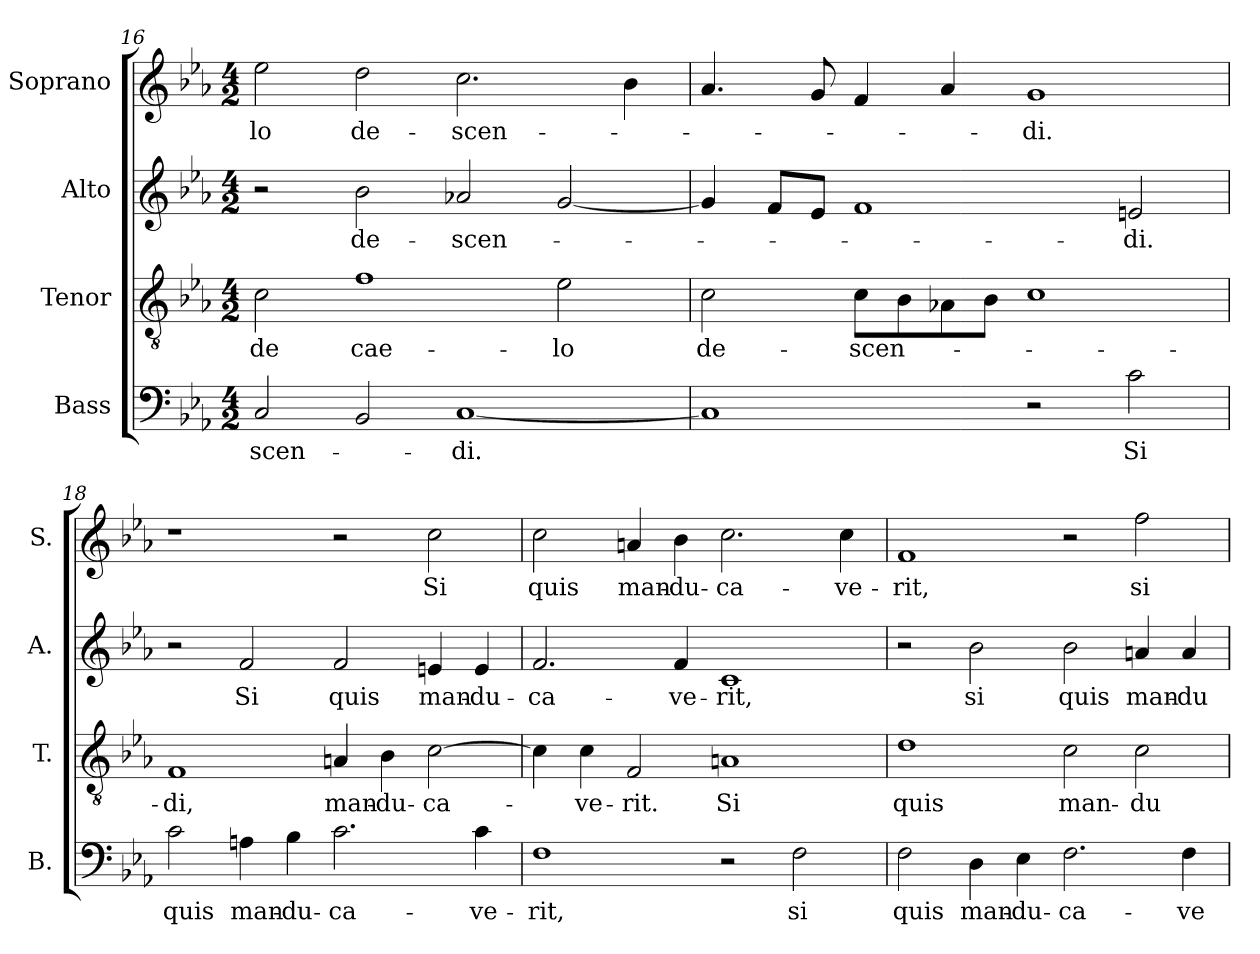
**kern	**text	**kern	**text	**kern	**text	**kern	**text
*part4	*part4	*part3	*part3	*part2	*part2	*part1	*part1
*staff4	*staff4	*staff3	*staff3	*staff2	*staff2	*staff1	*staff1
*I"Bass	*	*I"Tenor	*	*I"Alto	*	*I"Soprano	*
*I'B.	*	*I'T.	*	*I'A.	*	*I'S.	*
!!LO:LB:g=z
*clefF4	*	*clefGv2	*	*clefG2	*	*clefG2	*
*	*	*ITrd7c12	*	*	*	*	*
*k[b-e-a-]	*	*k[b-e-a-]	*	*k[b-e-a-]	*	*k[b-e-a-]	*
*E-:	*	*E-:	*	*E-:	*	*E-:	*
*M4/2	*	*M4/2	*	*M4/2	*	*M4/2	*
=16	=16	=16	=16	=16	=16	=16	=16
!	!LO:LY:b:color=#000000	!	!	!	!	!	!
!	!	!	!LO:LY:b:color=#000000	!	!	!	!
!	!	!	!	!	!	!	!LO:LY:b:color=#000000
2Ci/	-scen-	2Ci\	de	2r	.	2ee-i\	-lo
!	!	!	!LO:LY:b:color=#000000	!	!	!	!
!	!	!	!	!	!LO:LY:b:color=#000000	!	!
!	!	!	!	!	!	!	!LO:LY:b:color=#000000
2BB-i/	.	1Fi	cae-	2b-i\	de-	2ddi\	de-
!	!LO:LY:b:color=#000000	!	!	!	!	!	!
!	!	!	!	!	!LO:LY:b:color=#000000	!	!
!	!	!	!	!	!	!	!LO:LY:b:color=#000000
[<1Ci	-di.	.	.	2a-Xi/	-scen-	2.cci\	-scen-
!	!	!	!LO:LY:b:color=#000000	!	!	!	!
.	.	2E-i\	-lo	[<2gi/	.	.	.
.	.	.	.	.	.	4b-i\	.
=17	=17	=17	=17	=17	=17	=17	=17
!	!	!	!LO:LY:b:color=#000000	!	!	!	!
1Ci]	.	2Ci\	de-	4gi/]	.	4.a-i/	.
.	.	.	.	8fi/L	.	.	.
.	.	.	.	8e-i/J	.	8gi/	.
!	!	!	!LO:LY:b:color=#000000	!	!	!	!
.	.	8Ci\L	-scen-	1fi	.	4fi/	.
.	.	8BB-i\	.	.	.	.	.
.	.	8AA-Xi\	.	.	.	4a-i/	.
.	.	8BB-i\J	.	.	.	.	.
!	!	!	!	!	!	!	!LO:LY:b:color=#000000
2r	.	1Ci	.	.	.	1gi	-di.
!	!LO:LY:b:color=#000000	!	!	!	!	!	!
!	!	!	!	!	!LO:LY:b:color=#000000	!	!
2ci\	Si	.	.	2eni/	-di.	.	.
=18	=18	=18	=18	=18	=18	=18	=18
!	!LO:LY:b:color=#000000	!	!	!	!	!	!
!	!	!	!LO:LY:b:color=#000000	!	!	!	!
2ci\	quis	1FFi	-di,	2r	.	1r	.
!	!LO:LY:b:color=#000000	!	!	!	!	!	!
!	!	!	!	!	!LO:LY:b:color=#000000	!	!
4Ani\	man-	.	.	2fi/	Si	.	.
!	!LO:LY:b:color=#000000	!	!	!	!	!	!
4B-i\	-du-	.	.	.	.	.	.
!	!LO:LY:b:color=#000000	!	!	!	!	!	!
!	!	!	!LO:LY:b:color=#000000	!	!	!	!
!	!	!	!	!	!LO:LY:b:color=#000000	!	!
2.ci\	-ca-	4AAni/	man-	2fi/	quis	2r	.
!	!	!	!LO:LY:b:color=#000000	!	!	!	!
.	.	4BB-i\	-du-	.	.	.	.
!	!	!	!LO:LY:b:color=#000000	!	!	!	!
!	!	!	!	!	!LO:LY:b:color=#000000	!	!
!	!	!	!	!	!	!	!LO:LY:b:color=#000000
.	.	[>2Ci\	-ca-	4eni/	man-	2cci\	Si
!	!LO:LY:b:color=#000000	!	!	!	!	!	!
!	!	!	!	!	!LO:LY:b:color=#000000	!	!
4ci\	-ve-	.	.	4ei/	-du-	.	.
!!LO:LB:g=z
=19	=19	=19	=19	=19	=19	=19	=19
!	!LO:LY:b:color=#000000	!	!	!	!	!	!
!	!	!	!	!	!LO:LY:b:color=#000000	!	!
!	!	!	!	!	!	!	!LO:LY:b:color=#000000
1Fi	-rit,	4Ci\]	.	2.fi/	-ca-	2cci\	quis
!	!	!	!LO:LY:b:color=#000000	!	!	!	!
.	.	4Ci\	-ve-	.	.	.	.
!	!	!	!LO:LY:b:color=#000000	!	!	!	!
!	!	!	!	!	!	!	!LO:LY:b:color=#000000
.	.	2FFi/	-rit.	.	.	4ani/	man-
!	!	!	!	!	!LO:LY:b:color=#000000	!	!
!	!	!	!	!	!	!	!LO:LY:b:color=#000000
.	.	.	.	4fi/	-ve-	4b-i\	-du-
!	!	!	!LO:LY:b:color=#000000	!	!	!	!
!	!	!	!	!	!LO:LY:b:color=#000000	!	!
!	!	!	!	!	!	!	!LO:LY:b:color=#000000
2r	.	1AAni	Si	1ci	-rit,	2.cci\	-ca-
!	!LO:LY:b:color=#000000	!	!	!	!	!	!
2Fi\	si	.	.	.	.	.	.
!	!	!	!	!	!	!	!LO:LY:b:color=#000000
.	.	.	.	.	.	4cci\	-ve-
=20	=20	=20	=20	=20	=20	=20	=20
!	!LO:LY:b:color=#000000	!	!	!	!	!	!
!	!	!	!LO:LY:b:color=#000000	!	!	!	!
!	!	!	!	!	!	!	!LO:LY:b:color=#000000
2Fi\	quis	1Di	quis	2r	.	1fi	-rit,
!	!LO:LY:b:color=#000000	!	!	!	!	!	!
!	!	!	!	!	!LO:LY:b:color=#000000	!	!
4Di\	man-	.	.	2b-i\	si	.	.
!	!LO:LY:b:color=#000000	!	!	!	!	!	!
4E-i\	-du-	.	.	.	.	.	.
!	!LO:LY:b:color=#000000	!	!	!	!	!	!
!	!	!	!LO:LY:b:color=#000000	!	!	!	!
!	!	!	!	!	!LO:LY:b:color=#000000	!	!
2.Fi\	-ca-	2Ci\	man-	2b-i\	quis	2r	.
!	!	!	!LO:LY:b:color=#000000	!	!	!	!
!	!	!	!	!	!LO:LY:b:color=#000000	!	!
!	!	!	!	!	!	!	!LO:LY:b:color=#000000
.	.	2Ci\	-du-	4ani/	man-	2ffi\	si
!	!LO:LY:b:color=#000000	!	!	!	!	!	!
!	!	!	!	!	!LO:LY:b:color=#000000	!	!
4Fi\	-ve-	.	.	4ai/	-du-	.	.
=	=	=	=	=	=	=	=
*-	*-	*-	*-	*-	*-	*-	*-
